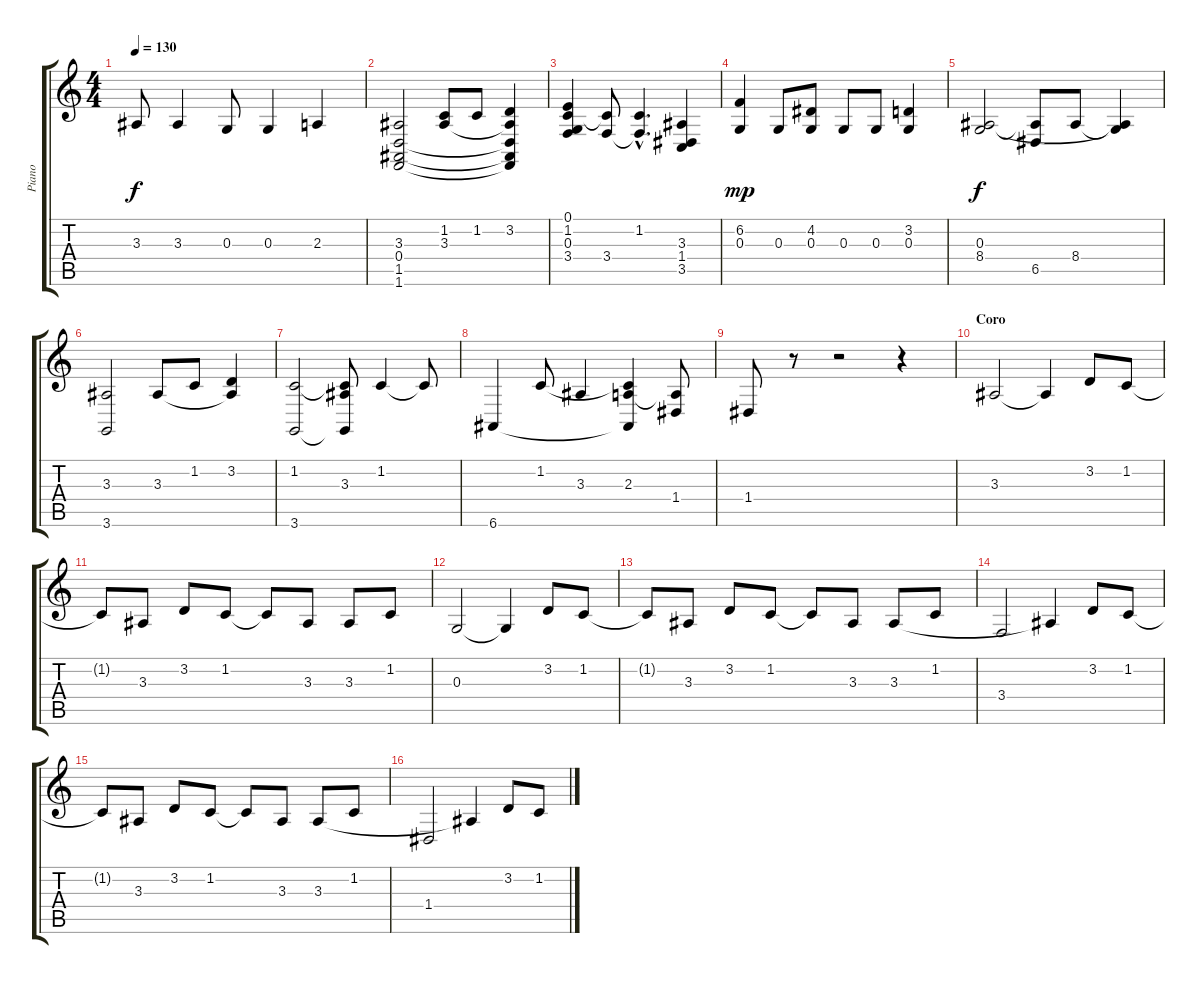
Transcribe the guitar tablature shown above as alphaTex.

\track ("Piano" "Piano") {instrument electricgrandpiano}
\staff {score tabs}
\tuning (E4 B3 G3 D3 A2 E2) {hide}
\ts (4 4)
\tempo 130
\clef g2
\ks c
3.3.8{dy f} 3.3.4 0.3.8 0.3.4 2.3.4 |
(3.3 0.4 1.5 1.6).2 (1.2{t} 3.3).8 1.2.8 (3.2 3.3{t} 0.4{t} 1.5{t} 1.6{t}).4 |
(0.1 1.2 0.3 3.4).4 (1.2{t} 3.4).8 (1.2{hac} 3.4{hac t}).4{d} (3.3 1.4 3.5).4 |
(6.2 0.3).4{dy mp} 0.3.8 (4.2 0.3).8 0.3.8 0.3.8 (3.2 0.3).4 |
(0.3 8.4).2{dy f} (8.4{t} 6.5).8 8.4.8 (0.3{t} 8.4{t}).4 |
(3.3 3.6).2 3.3.8 1.2.8 (3.2 3.3{t}).4 |
(1.2 3.6).2 (1.2{t} 3.3 3.6{t}).8 1.2.4 1.2{t}.8 |
6.6.4 1.2.8 3.3.4 (1.2{t} 2.3 6.6{t}).4 (2.3{t} 1.4).8 |
1.4.8 r.8 r.2 r.4 |
\section ("" "Coro")
3.3.2 3.3{t}.4 3.2.8 1.2.8 |
1.2{t}.8 3.3.8 3.2.8 1.2.8 1.2{t}.8 3.3.8 3.3.8 1.2.8 |
0.3.2 0.3{t}.4 3.2.8 1.2.8 |
1.2{t}.8 3.3.8 3.2.8 1.2.8 1.2{t}.8 3.3.8 3.3.8 1.2.8 |
3.4.2 3.3{t}.4 3.2.8 1.2.8 |
1.2{t}.8 3.3.8 3.2.8 1.2.8 1.2{t}.8 3.3.8 3.3.8 1.2.8 |
1.4.2 3.3{t}.4 3.2.8 1.2.8
